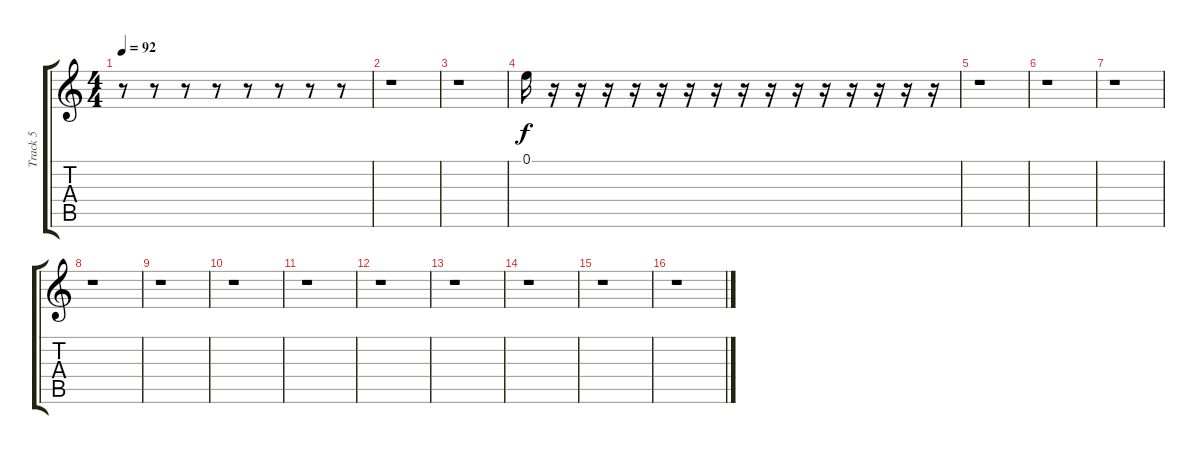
\track ("Track 5" "Track 5") {instrument electricguitarclean}
\staff {score tabs}
\tuning (E4 B3 G3 D3 A2 E2) {hide}
\ts (4 4)
\tempo 92
\clef g2
\ks c
r.8{dy f} r.8 r.8 r.8 r.8 r.8 r.8 r.8 |
r.1 |
r.1 |
0.1.16 r.16 r.16 r.16 r.16 r.16 r.16 r.16 r.16 r.16 r.16 r.16 r.16 r.16 r.16 r.16 |
r.1 |
r.1 |
r.1 |
r.1 |
r.1 |
r.1 |
r.1 |
r.1 |
r.1 |
r.1 |
r.1 |
r.1
